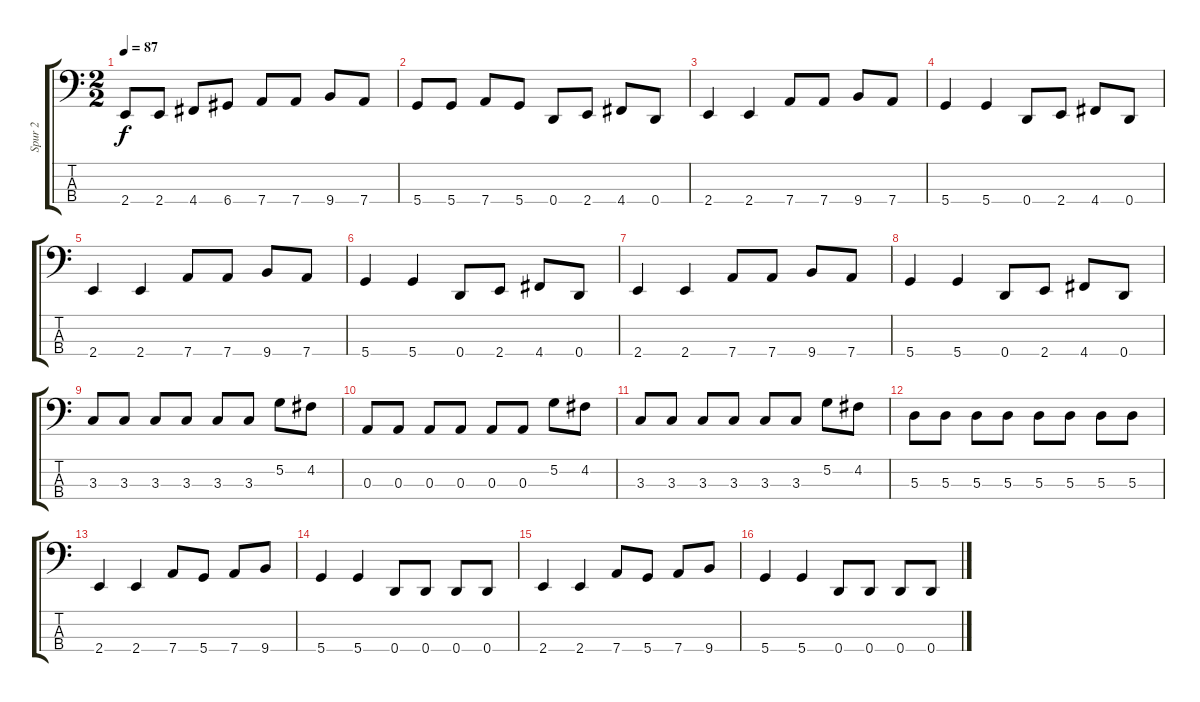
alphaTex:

\track ("Spur 2" "Spur 2") {instrument electricbassfinger}
\staff {score tabs}
\tuning (G2 D2 A1 D1) {hide}
\ts (2 2)
\tempo 87
\clef f4
\ks c
2.4.8{dy f} 2.4.8 4.4.8 6.4.8 7.4.8 7.4.8 9.4.8 7.4.8 |
5.4.8 5.4.8 7.4.8 5.4.8 0.4.8 2.4.8 4.4.8 0.4.8 |
2.4.4 2.4.4 7.4.8 7.4.8 9.4.8 7.4.8 |
5.4.4 5.4.4 0.4.8 2.4.8 4.4.8 0.4.8 |
2.4.4 2.4.4 7.4.8 7.4.8 9.4.8 7.4.8 |
5.4.4 5.4.4 0.4.8 2.4.8 4.4.8 0.4.8 |
2.4.4 2.4.4 7.4.8 7.4.8 9.4.8 7.4.8 |
5.4.4 5.4.4 0.4.8 2.4.8 4.4.8 0.4.8 |
3.3.8 3.3.8 3.3.8 3.3.8 3.3.8 3.3.8 5.2.8 4.2.8 |
0.3.8 0.3.8 0.3.8 0.3.8 0.3.8 0.3.8 5.2.8 4.2.8 |
3.3.8 3.3.8 3.3.8 3.3.8 3.3.8 3.3.8 5.2.8 4.2.8 |
5.3.8 5.3.8 5.3.8 5.3.8 5.3.8 5.3.8 5.3.8 5.3.8 |
2.4.4 2.4.4 7.4.8 5.4.8 7.4.8 9.4.8 |
5.4.4 5.4.4 0.4.8 0.4.8 0.4.8 0.4.8 |
2.4.4 2.4.4 7.4.8 5.4.8 7.4.8 9.4.8 |
5.4.4 5.4.4 0.4.8 0.4.8 0.4.8 0.4.8
